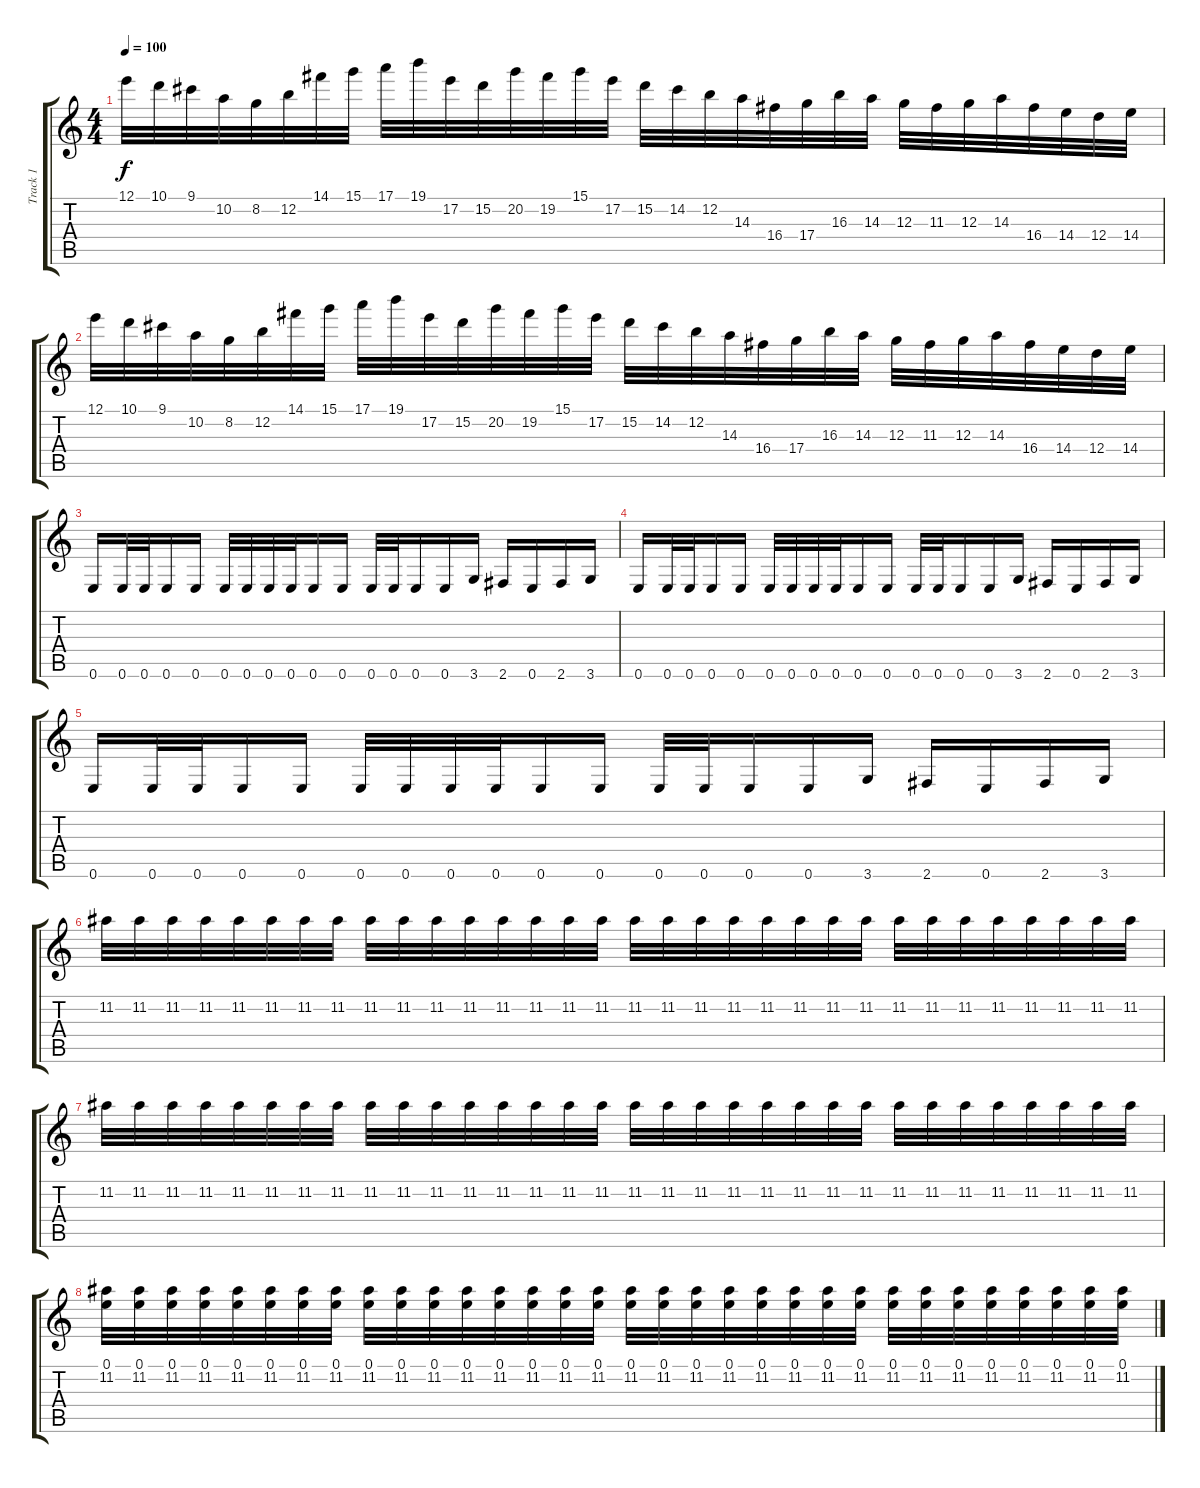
\track ("Track 1" "Track 1") {instrument distortionguitar}
\staff {score tabs}
\tuning (E4 B3 G3 D3 A2 E2) {hide}
\ts (4 4)
\tempo 100
\clef g2
\ks c
12.1.32{dy f} 10.1.32 9.1.32 10.2.32 8.2.32 12.2.32 14.1.32 15.1.32 17.1.32 19.1.32 17.2.32 15.2.32 20.2.32 19.2.32 15.1.32 17.2.32 15.2.32 14.2.32 12.2.32 14.3.32 16.4.32 17.4.32 16.3.32 14.3.32 12.3.32 11.3.32 12.3.32 14.3.32 16.4.32 14.4.32 12.4.32 14.4.32 |
12.1.32 10.1.32 9.1.32 10.2.32 8.2.32 12.2.32 14.1.32 15.1.32 17.1.32 19.1.32 17.2.32 15.2.32 20.2.32 19.2.32 15.1.32 17.2.32 15.2.32 14.2.32 12.2.32 14.3.32 16.4.32 17.4.32 16.3.32 14.3.32 12.3.32 11.3.32 12.3.32 14.3.32 16.4.32 14.4.32 12.4.32 14.4.32 |
0.6.16 0.6.32 0.6.32 0.6.16 0.6.16 0.6.32 0.6.32 0.6.32 0.6.32 0.6.16 0.6.16 0.6.32 0.6.32 0.6.16 0.6.16 3.6.16 2.6.16 0.6.16 2.6.16 3.6.16 |
0.6.16 0.6.32 0.6.32 0.6.16 0.6.16 0.6.32 0.6.32 0.6.32 0.6.32 0.6.16 0.6.16 0.6.32 0.6.32 0.6.16 0.6.16 3.6.16 2.6.16 0.6.16 2.6.16 3.6.16 |
0.6.16 0.6.32 0.6.32 0.6.16 0.6.16 0.6.32 0.6.32 0.6.32 0.6.32 0.6.16 0.6.16 0.6.32 0.6.32 0.6.16 0.6.16 3.6.16 2.6.16 0.6.16 2.6.16 3.6.16 |
11.2.32 11.2.32 11.2.32 11.2.32 11.2.32 11.2.32 11.2.32 11.2.32 11.2.32 11.2.32 11.2.32 11.2.32 11.2.32 11.2.32 11.2.32 11.2.32 11.2.32 11.2.32 11.2.32 11.2.32 11.2.32 11.2.32 11.2.32 11.2.32 11.2.32 11.2.32 11.2.32 11.2.32 11.2.32 11.2.32 11.2.32 11.2.32 |
11.2.32 11.2.32 11.2.32 11.2.32 11.2.32 11.2.32 11.2.32 11.2.32 11.2.32 11.2.32 11.2.32 11.2.32 11.2.32 11.2.32 11.2.32 11.2.32 11.2.32 11.2.32 11.2.32 11.2.32 11.2.32 11.2.32 11.2.32 11.2.32 11.2.32 11.2.32 11.2.32 11.2.32 11.2.32 11.2.32 11.2.32 11.2.32 |
(0.1 11.2).32 (0.1 11.2).32 (0.1 11.2).32 (0.1 11.2).32 (0.1 11.2).32 (0.1 11.2).32 (0.1 11.2).32 (0.1 11.2).32 (0.1 11.2).32 (0.1 11.2).32 (0.1 11.2).32 (0.1 11.2).32 (0.1 11.2).32 (0.1 11.2).32 (0.1 11.2).32 (0.1 11.2).32 (0.1 11.2).32 (0.1 11.2).32 (0.1 11.2).32 (0.1 11.2).32 (0.1 11.2).32 (0.1 11.2).32 (0.1 11.2).32 (0.1 11.2).32 (0.1 11.2).32 (0.1 11.2).32 (0.1 11.2).32 (0.1 11.2).32 (0.1 11.2).32 (0.1 11.2).32 (0.1 11.2).32 (0.1 11.2).32
